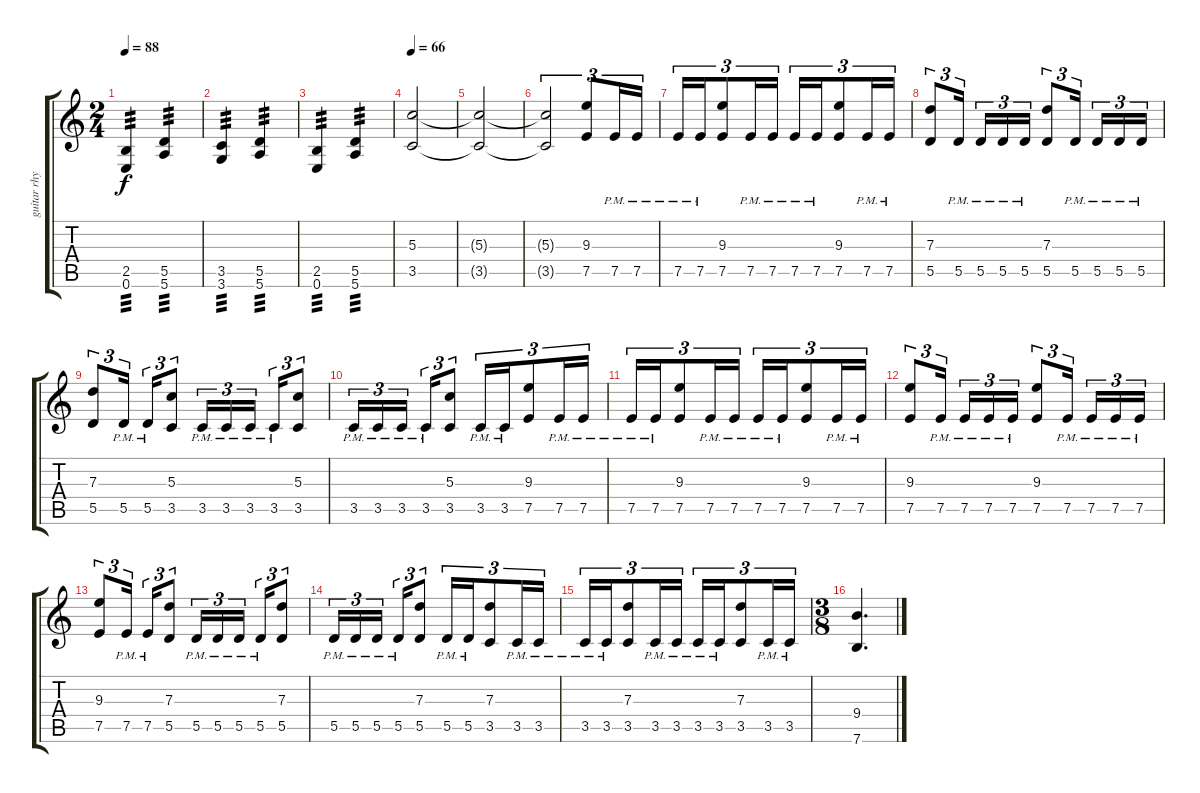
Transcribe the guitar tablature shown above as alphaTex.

\track ("guitar rhythm right" "guitar rhy") {instrument distortionguitar}
\staff {score tabs}
\tuning (E4 B3 G3 D3 A2 E2) {hide}
\ts (2 4)
\tempo 88
\clef g2
\ks c
(2.5 0.6).4{tp 3 dy f} (5.5 5.6).4{tp 3} |
(3.5 3.6).4{tp 3} (5.5 5.6).4{tp 3} |
(2.5 0.6).4{tp 3} (5.5 5.6).4{tp 3} |
\tempo 66
(5.3 3.5).2 |
(5.3{t} 3.5{t}).2 |
(5.3{t} 3.5{t}).2{tu (3 2)} (9.3 7.5).8{tu (3 2)} 7.5{pm}.16{tu (3 2)} 7.5{pm}.16{tu (3 2)} |
7.5{pm}.16{tu (3 2)} 7.5{pm}.16{tu (3 2)} (9.3 7.5).8{tu (3 2)} 7.5{pm}.16{tu (3 2)} 7.5{pm}.16{tu (3 2)} 7.5{pm}.16{tu (3 2)} 7.5{pm}.16{tu (3 2)} (9.3 7.5).8{tu (3 2)} 7.5{pm}.16{tu (3 2)} 7.5{pm}.16{tu (3 2)} |
(7.3 5.5).8{tu (3 2)} 5.5{pm}.16{tu (3 2) beam splitsecondary} 5.5{pm}.16{tu (3 2)} 5.5{pm}.16{tu (3 2)} 5.5{pm}.16{tu (3 2)} (7.3 5.5).8{tu (3 2)} 5.5{pm}.16{tu (3 2) beam splitsecondary} 5.5{pm}.16{tu (3 2)} 5.5{pm}.16{tu (3 2)} 5.5{pm}.16{tu (3 2)} |
(7.3 5.5).8{tu (3 2)} 5.5{pm}.16{tu (3 2) beam splitsecondary} 5.5{pm}.16{tu (3 2)} (5.3 3.5).8{tu (3 2)} 3.5{pm}.16{tu (3 2)} 3.5{pm}.16{tu (3 2)} 3.5{pm}.16{tu (3 2) beam splitsecondary} 3.5{pm}.16{tu (3 2)} (5.3 3.5).8{tu (3 2)} |
3.5{pm}.16{tu (3 2)} 3.5{pm}.16{tu (3 2)} 3.5{pm}.16{tu (3 2) beam splitsecondary} 3.5{pm}.16{tu (3 2)} (5.3 3.5).8{tu (3 2)} 3.5{pm}.16{tu (3 2)} 3.5{pm}.16{tu (3 2)} (9.3 7.5).8{tu (3 2)} 7.5{pm}.16{tu (3 2)} 7.5{pm}.16{tu (3 2)} |
7.5{pm}.16{tu (3 2)} 7.5{pm}.16{tu (3 2)} (9.3 7.5).8{tu (3 2)} 7.5{pm}.16{tu (3 2)} 7.5{pm}.16{tu (3 2)} 7.5{pm}.16{tu (3 2)} 7.5{pm}.16{tu (3 2)} (9.3 7.5).8{tu (3 2)} 7.5{pm}.16{tu (3 2)} 7.5{pm}.16{tu (3 2)} |
(9.3 7.5).8{tu (3 2)} 7.5{pm}.16{tu (3 2) beam splitsecondary} 7.5{pm}.16{tu (3 2)} 7.5{pm}.16{tu (3 2)} 7.5{pm}.16{tu (3 2)} (9.3 7.5).8{tu (3 2)} 7.5{pm}.16{tu (3 2) beam splitsecondary} 7.5{pm}.16{tu (3 2)} 7.5{pm}.16{tu (3 2)} 7.5{pm}.16{tu (3 2)} |
(9.3 7.5).8{tu (3 2)} 7.5{pm}.16{tu (3 2) beam splitsecondary} 7.5{pm}.16{tu (3 2)} (7.3 5.5).8{tu (3 2)} 5.5{pm}.16{tu (3 2)} 5.5{pm}.16{tu (3 2)} 5.5{pm}.16{tu (3 2) beam splitsecondary} 5.5{pm}.16{tu (3 2)} (7.3 5.5).8{tu (3 2)} |
5.5{pm}.16{tu (3 2)} 5.5{pm}.16{tu (3 2)} 5.5{pm}.16{tu (3 2) beam splitsecondary} 5.5{pm}.16{tu (3 2)} (7.3 5.5).8{tu (3 2)} 5.5{pm}.16{tu (3 2)} 5.5{pm}.16{tu (3 2)} (7.3 3.5).8{tu (3 2)} 3.5{pm}.16{tu (3 2)} 3.5{pm}.16{tu (3 2)} |
3.5{pm}.16{tu (3 2)} 3.5{pm}.16{tu (3 2)} (7.3 3.5).8{tu (3 2)} 3.5{pm}.16{tu (3 2)} 3.5{pm}.16{tu (3 2)} 3.5{pm}.16{tu (3 2)} 3.5{pm}.16{tu (3 2)} (7.3 3.5).8{tu (3 2)} 3.5{pm}.16{tu (3 2)} 3.5{pm}.16{tu (3 2)} |
\ts (3 8)
(9.4 7.6).4{d}
